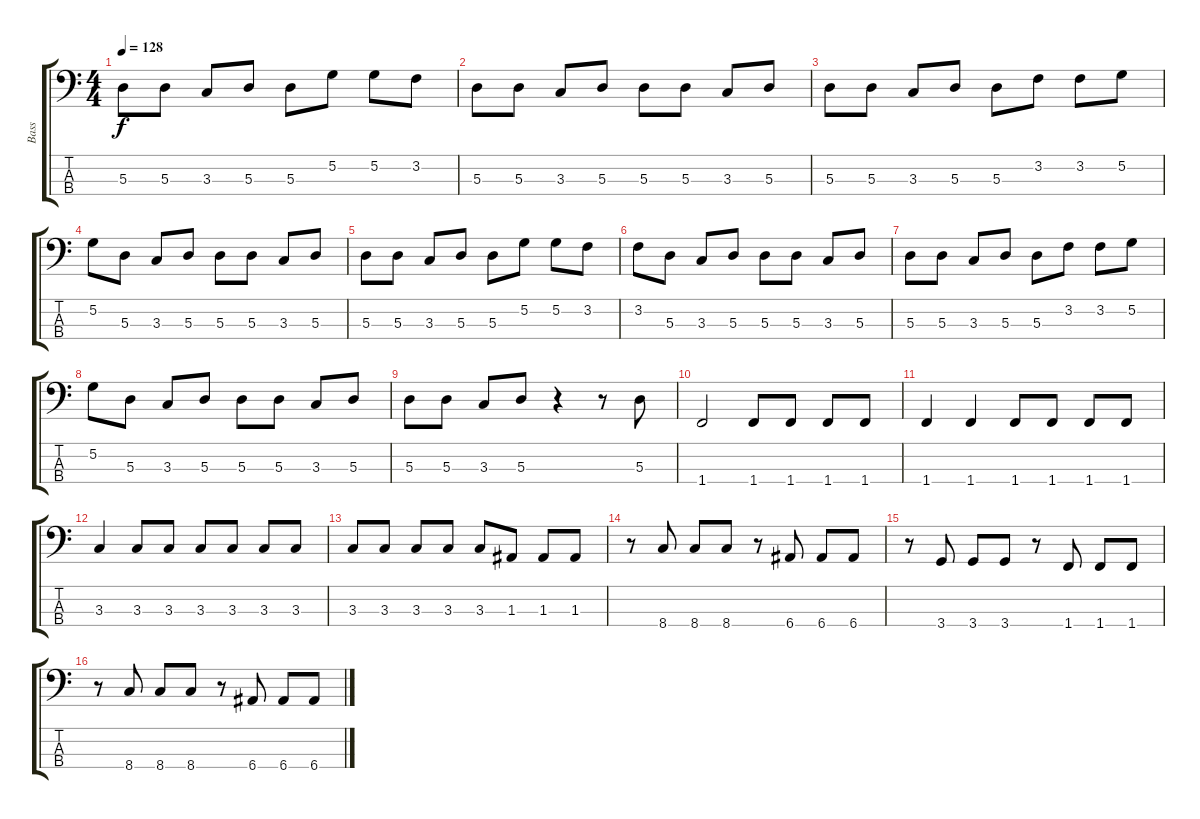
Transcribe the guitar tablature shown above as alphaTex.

\track ("Bass" "Bass") {instrument electricbassfinger}
\staff {score tabs}
\tuning (G2 D2 A1 E1) {hide}
\ts (4 4)
\tempo 128
\clef f4
\ks c
5.3.8{dy f} 5.3.8 3.3.8 5.3.8 5.3.8 5.2.8 5.2.8 3.2.8 |
5.3.8 5.3.8 3.3.8 5.3.8 5.3.8 5.3.8 3.3.8 5.3.8 |
5.3.8 5.3.8 3.3.8 5.3.8 5.3.8 3.2.8 3.2.8 5.2.8 |
5.2.8 5.3.8 3.3.8 5.3.8 5.3.8 5.3.8 3.3.8 5.3.8 |
5.3.8 5.3.8 3.3.8 5.3.8 5.3.8 5.2.8 5.2.8 3.2.8 |
3.2.8 5.3.8 3.3.8 5.3.8 5.3.8 5.3.8 3.3.8 5.3.8 |
5.3.8 5.3.8 3.3.8 5.3.8 5.3.8 3.2.8 3.2.8 5.2.8 |
5.2.8 5.3.8 3.3.8 5.3.8 5.3.8 5.3.8 3.3.8 5.3.8 |
5.3.8 5.3.8 3.3.8 5.3.8 r.4 r.8 5.3.8 |
1.4.2 1.4.8 1.4.8 1.4.8 1.4.8 |
1.4.4 1.4.4 1.4.8 1.4.8 1.4.8 1.4.8 |
3.3.4 3.3.8 3.3.8 3.3.8 3.3.8 3.3.8 3.3.8 |
3.3.8 3.3.8 3.3.8 3.3.8 3.3.8 1.3.8 1.3.8 1.3.8 |
r.8 8.4.8 8.4.8 8.4.8 r.8 6.4.8 6.4.8 6.4.8 |
r.8 3.4.8 3.4.8 3.4.8 r.8 1.4.8 1.4.8 1.4.8 |
r.8 8.4.8 8.4.8 8.4.8 r.8 6.4.8 6.4.8 6.4.8
